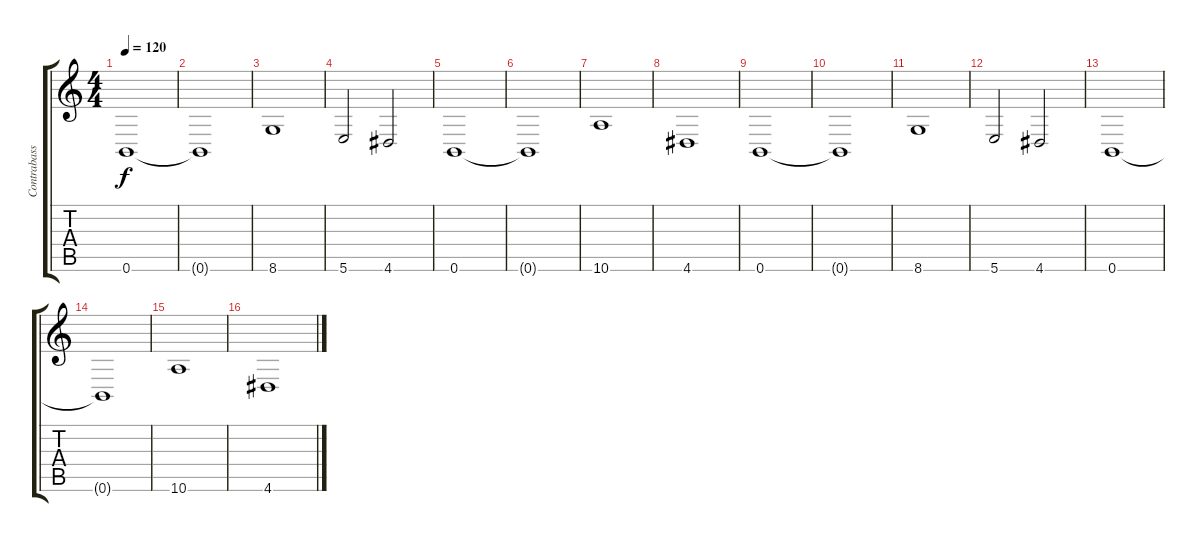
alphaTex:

\track ("Contrabass" "Contrabass") {instrument contrabass}
\staff {score tabs}
\tuning (Db4 Ab3 E3 B2 Gb2 B1) {hide}
\ts (4 4)
\tempo 120
\clef g2
\ks c
0.6.1{dy f} |
0.6{t}.1 |
8.6.1 |
5.6.2 4.6.2 |
0.6.1 |
0.6{t}.1 |
10.6.1 |
4.6.1 |
0.6.1 |
0.6{t}.1 |
8.6.1 |
5.6.2 4.6.2 |
0.6.1 |
0.6{t}.1 |
10.6.1 |
4.6.1
